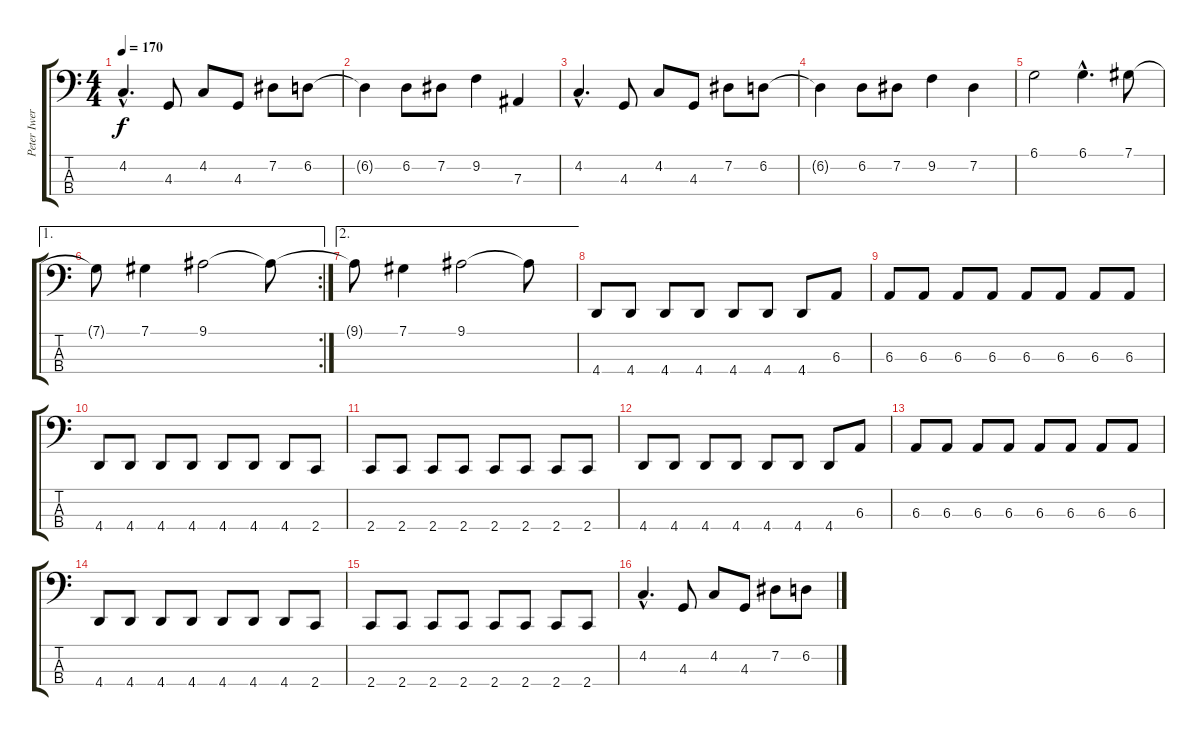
\track ("Peter Iwers" "Peter Iwer") {instrument electricbassfinger}
\staff {score tabs}
\tuning (Db2 Ab1 Eb1 Bb0) {hide}
\ts (4 4)
\tempo 170
\clef f4
\ks c
4.2{hac}.4{d dy f} 4.3.8 4.2.8 4.3.8 7.2.8 6.2.8 |
6.2{t}.4 6.2.8 7.2.8 9.2.4 7.3.4 |
4.2{hac}.4{d} 4.3.8 4.2.8 4.3.8 7.2.8 6.2.8 |
6.2{t}.4 6.2.8 7.2.8 9.2.4 7.2.4 |
6.1.2 6.1{hac}.4{d} 7.1.8 |
\ae 1
\rc 2
7.1{t}.8 7.1.4 9.1.2 9.1{t}.8 |
\ae 2
9.1{t}.8 7.1.4 9.1.2 9.1{t}.8 |
4.4.8 4.4.8 4.4.8 4.4.8 4.4.8 4.4.8 4.4.8 6.3.8 |
6.3.8 6.3.8 6.3.8 6.3.8 6.3.8 6.3.8 6.3.8 6.3.8 |
4.4.8 4.4.8 4.4.8 4.4.8 4.4.8 4.4.8 4.4.8 2.4.8 |
2.4.8 2.4.8 2.4.8 2.4.8 2.4.8 2.4.8 2.4.8 2.4.8 |
4.4.8 4.4.8 4.4.8 4.4.8 4.4.8 4.4.8 4.4.8 6.3.8 |
6.3.8 6.3.8 6.3.8 6.3.8 6.3.8 6.3.8 6.3.8 6.3.8 |
4.4.8 4.4.8 4.4.8 4.4.8 4.4.8 4.4.8 4.4.8 2.4.8 |
2.4.8 2.4.8 2.4.8 2.4.8 2.4.8 2.4.8 2.4.8 2.4.8 |
4.2{hac}.4{d} 4.3.8 4.2.8 4.3.8 7.2.8 6.2.8
